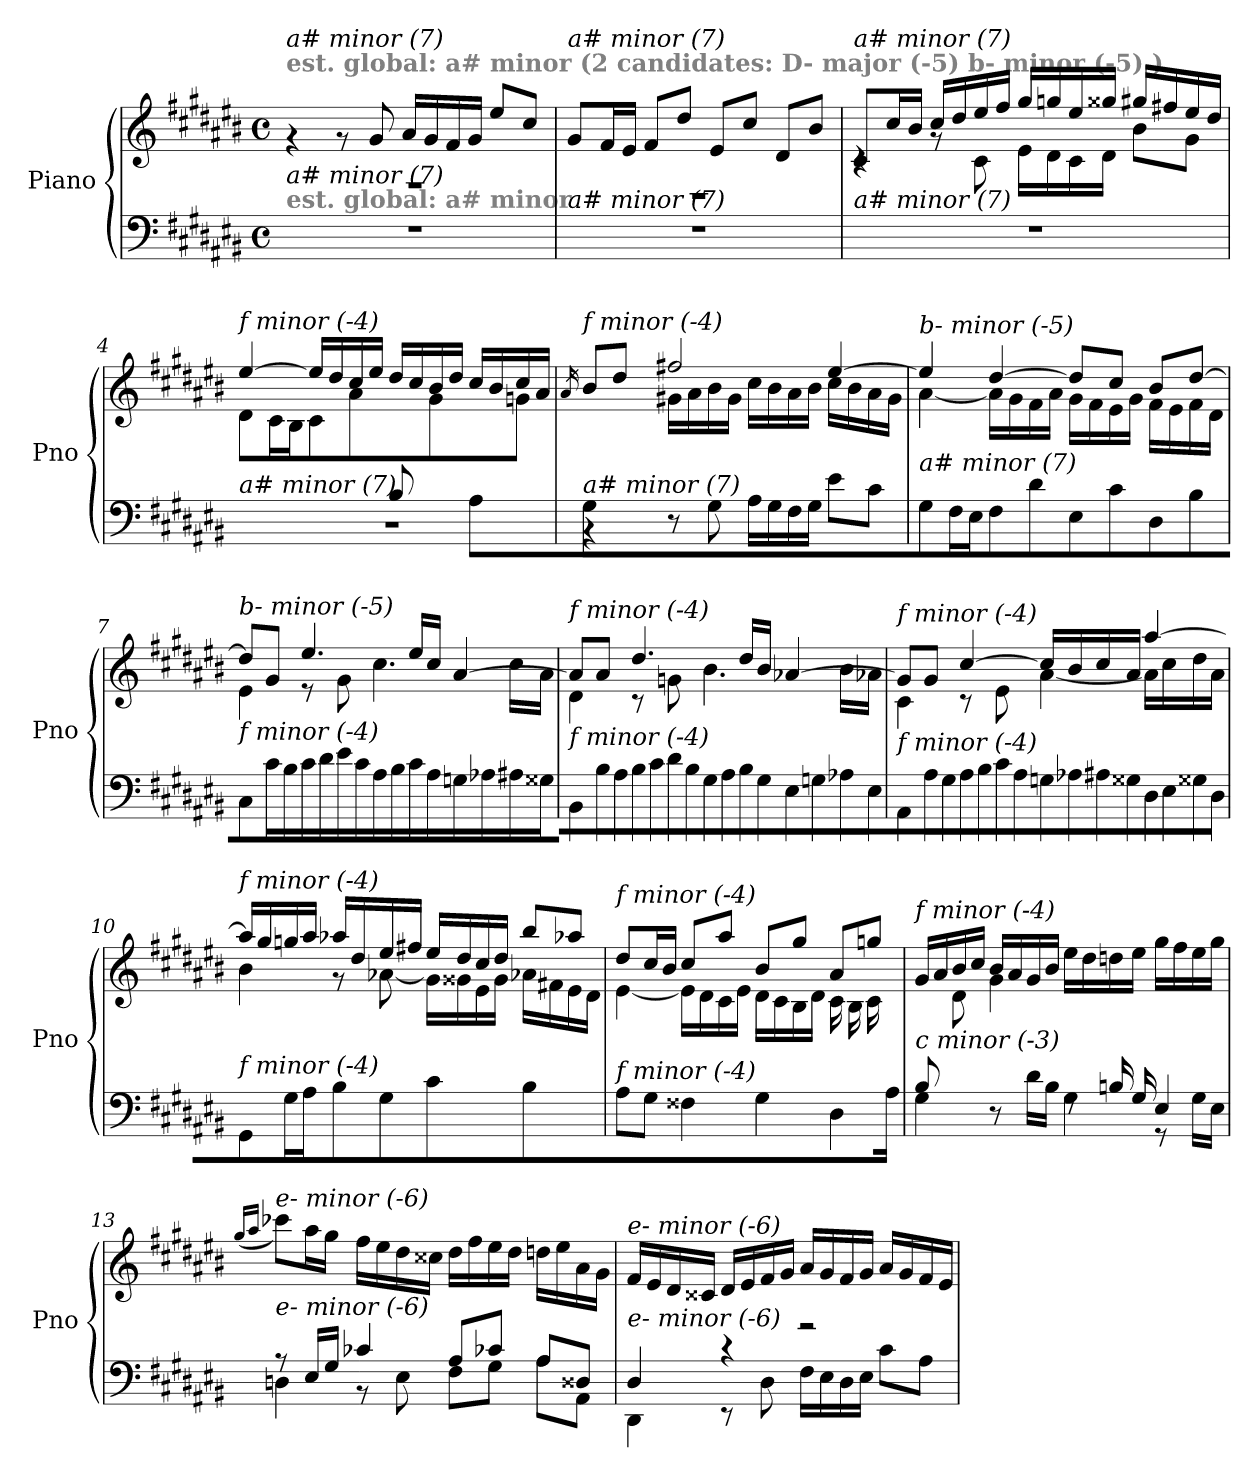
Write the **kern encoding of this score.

**kern	**kern
*part1	*part1
*staff2	*staff1
*I"Piano	*
*I'Pno	*
*clefF4	*clefG2
*k[f#c#g#d#a#e#b#]	*k[f#c#g#d#a#e#b#]
*M4/4	*M4/4
*met(c)	*met(c)
=1	=1
*	*^
!	!LO:TX:a:B:color=#808080:t=est. global&colon; a# minor (2 candidates&colon; D- major (-5) b- minor (-5) )	!
!	!LO:TX:i:t=a# minor (7)	!
!LO:TX:a:B:color=#808080:t=est. global&colon; a# minor	!	!
!LO:TX:i:t=a# minor (7)	!	!
1r	1rF	4rg
.	.	8rg
.	.	8g#/
.	.	16a#/LL
.	.	16g#/
.	.	16f#/
.	.	16g#/JJ
.	.	8ee#/L
.	.	8cc#/J
=2	=2	=2
!	!LO:TX:i:t=a# minor (7)	!
!LO:TX:i:t=a# minor (7)	!	!
1r	1rD	8g#/L
.	.	16f#/L
.	.	16e#/JJ
.	.	8f#/L
.	.	8dd#/J
.	.	8e#/L
.	.	8cc#/J
.	.	8d#/L
.	.	8b#/J
=3	=3	=3
!	!LO:TX:i:t=a# minor (7)	!
!LO:TX:i:t=a# minor (7)	!	!
1r	8c#/L	4rc
.	16cc#/L	.
.	16b#/JJ	.
.	16cc#/LL	8rg
.	16dd#/	.
.	16ee#/	8c#\
.	16ff#/JJ	.
.	16gg#/LL	16e#\LL
.	16ggni/	16d#\
.	16ee#/	16c#\
.	16gg##i/JJ	16d#\JJ
.	16gg#/LL	8b#\L
.	16ff#X/	.
.	16ee#/	8g#\J
.	16dd#/JJ	.
!!LO:LB:g=z	!!
=4	=4	=4
*^	*	*
!	!	!LO:TX:i:t=f minor (-4)	!
!LO:TX:i:t=a# minor (7)	!	!	!
2ryy	1r	[4ee#/	8d#\L
.	.	.	16c#\L
.	.	.	16B#\JJ
.	.	16ee#/LL]	8c#\L
.	.	16dd#/	.
.	.	16cc#/	8a#\J
.	.	16ee#/JJ	.
8B#/L	.	16dd#/LL	8ryy
.	.	16cc#/	.
8ryy	.	16b#/	8g#\J
.	.	16dd#/JJ	.
8A#/L	.	16cc#/LL	8ryy
.	.	16b#/	.
8ryy	.	16cc#/	8gni\J
.	.	16a#/JJ	.
=5	=5	=5	=5
.	.	16qa#/	.
!	!	!LO:TX:i:t=f minor (-4)	!
!LO:TX:i:t=a# minor (7)	!	!	!
8G#/L	4rBB	8b#/L	8ryy
2..ryy	.	8dd#/J	16g#\L
.	.	.	16gni\JJ
.	8r	2ff#X/	16g#\LL
.	.	.	16a#\
.	8G#\	.	16b#\
.	.	.	16g#\JJ
.	16A#\LL	.	16cc#\LL
.	16G#\	.	16b#\
.	16F#\	.	16a#\
.	16G#\JJ	.	16b#\JJ
.	8e#\L	[4ee#/	16cc#\LL
.	.	.	16b#\
.	8c#\J	.	16a#\
.	.	.	16g#\JJ
*v	*v	*	*
=6	=6	=6
!	!LO:TX:i:t=b- minor (-5)	!
!LO:TX:i:t=a# minor (7)	!	!
8G#\L	4ee#/]	[4a#\
16F#\L	.	.
16E#\JJ	.	.
8F#\L	[4dd#/	16a#\LL]
.	.	16g#\
8d#\J	.	16f#\
.	.	16a#\JJ
8E#\L	8dd#/L]	16g#\LL
.	.	16f#\
8c#\J	8cc#/J	16e#\
.	.	16g#\JJ
8D#\L	8b#/L	16f#\LL
.	.	16e#\
8B#\J	[8dd#/J	16f#\
.	.	16d#\JJ
!!LO:LB:g=z	!!
=7	=7	=7
!	!LO:TX:i:t=b- minor (-5)	!
!LO:TX:i:t=f minor (-4)	!	!
8C#\L	8dd#/L]	4e#\
16c#\L	8g#/J	.
16B#\JJ	.	.
16c#\LL	4.ee#/	8r
16d#\	.	.
16e#\	.	8g#\
16c#\JJ	.	.
16A#\LL	.	4.cc#\
16B#\	.	.
16c#\	16ee#/LL	.
16A#\JJ	16cc#/JJ	.
16Gni\LL	[4a#/	.
16A-Xi\	.	.
16A#\	.	16cc#\LL
16G##i\JJ	.	16a#\JJ
=8	=8	=8
!	!LO:TX:i:t=f minor (-4)	!
!LO:TX:i:t=f minor (-4)	!	!
8BB#\L	8a#/L]	4d#\
16B#\L	8a#/J	.
16A#\JJ	.	.
16B#\LL	4.dd#/	8r
16c#\	.	.
16d#\	.	8gni\
16B#\JJ	.	.
16G#\LL	.	4.b#\
16A#\	.	.
16B#\	16dd#/LL	.
16G#\JJ	16b#/JJ	.
16E#\LL	[4a-Xi/	.
16Gni\	.	.
16A-Xi\	.	16b#\LL
16E#\JJ	.	16a-Xi\JJ
=9	=9	=9
!	!LO:TX:i:t=f minor (-4)	!
!LO:TX:i:t=f minor (-4)	!	!
8AA#\L	8g#/L]	4c#\
16A#\L	8g#/J	.
16G#\JJ	.	.
16A#\LL	[4cc#/	8r
16B#\	.	.
16c#\	.	8e#\
16A#\JJ	.	.
16Gni\LL	16cc#/LL]	[4a#\
16A-Xi\	16b#/	.
16A#\	16cc#/	.
16G##i\JJ	16a#/JJ	.
16D#\LL	[4aa#/	16a#\LL]
16E#\	.	16cc#\
16G##Xi\	.	16dd#\
16D#\JJ	.	16a#\JJ
!!LO:LB:g=z	!!
=10	=10	=10
!	!LO:TX:i:t=f minor (-4)	!
!LO:TX:i:t=f minor (-4)	!	!
8GG#\L	16aa#/LL]	4b#\
.	16gg#/	.
16G#\L	16ggni/	.
16A#\JJ	16aa#/JJ	.
8B#\L	16aa-Xi/LL	8r
.	16dd#/	.
8G#\J	16ee#/	[8a-Xi\
.	16ff#X/JJ	.
4c#\	16ee#/LL	16g#\LL]
.	16dd#/	16g##Xi\
.	16cc#/	16e#\
.	16dd#/JJ	16g##i\JJ
4B#\	8bb#/L	16a-Xi\LL
.	.	16f#X\
.	8aa-Xi/J	16e#\
.	.	16d#\JJ
=11	=11	=11
*^	*	*
!	!	!LO:TX:i:t=f minor (-4)	!
!LO:TX:i:t=f minor (-4)	!	!	!
2...ryy	8A#\L	8dd#/L	[4e#\
.	8G#\J	16cc#/L	.
.	.	16b#/JJ	.
.	4F##Xj\	8cc#/L	16e#\LL]
.	.	.	16d#\
.	.	8aa#/J	16c#\
.	.	.	16e#\JJ
.	4G#\	8b#/L	16d#\LL
.	.	.	16c#\
.	.	8gg#/J	16B#\
.	.	.	16d#\JJ
.	4D#\	8a#/L	16c#\LL
.	.	.	16B#\
.	.	8ggni/J	16c#\
16A#/JJ	.	.	16ryy
=12	=12	=12	=12
!	!	!LO:TX:i:t=f minor (-4)	!
!LO:TX:i:t=c minor (-3)	!	!	!
8B#/L	4G#\	16g#/LL	8ryy
.	.	16a#/	.
4.ryy	.	16b#/	8d#\J
.	.	16cc#/JJ	.
.	8r	16b#/LL	4g#\
.	.	16a#/	.
.	16d#\LL	16g#/	.
.	16B#\JJ	16b#/JJ	.
8rF	4G#\	16ee#\LL	2ryy
.	.	16dd#\	.
16Bn/LL	.	16ddni\	.
16G#/JJ	.	16ee#\JJ	.
4E#/	8r	16gg#\LL	.
.	.	16ff#\	.
.	16G#\LL	16ee#\	.
.	16E#\JJ	16gg#\JJ	.
*	*	*v	*v
!!LO:LB:g=z
=13	=13	=13
.	.	(16qgg#/LL
.	.	16qaa#/JJ
!	!	!LO:TX:i:t=e- minor (-6)
!LO:TX:i:t=e- minor (-6)	!	!
8r	4Dni\	8ccc-Xi\L)
16E#/LL	.	16aa#\L
16G#/JJ	.	16gg#\JJ
4c-Xi/	8r	16ff#\LL
.	.	16ee#\
.	8E#\	16dd#\
.	.	16cc##Xj\JJ
8A#/L	8F#\L	16dd#\LL
.	.	16ff#\
8c-Xi/J	8G#\J	16ee#\
.	.	16dd#\JJ
8A#/L	8A#\L	16ddni\LL
.	.	16ee#\
8D##Xi/J	8AA#\J	16a#\
.	.	16g#\JJ
=14	=14	=14
!	!	!LO:TX:i:t=e- minor (-6)
!LO:TX:i:t=e- minor (-6)	!	!
4D#/	4DD#\	16f#/LL
.	.	16e#/
.	.	16d#/
.	.	16c##Xj/JJ
4r	8r	16d#/LL
.	.	16e#/
.	8D#\	16f#/
.	.	16g#/JJ
2r	16F#\LL	16a#/LL
.	16E#\	16g#/
.	16D#\	16f#/
.	16E#\JJ	16g#/JJ
.	8c#\L	16a#/LL
.	.	16g#/
.	8A#\J	16f#/
.	.	16e#/JJ
*v	*v	*
=	=
*-	*-
